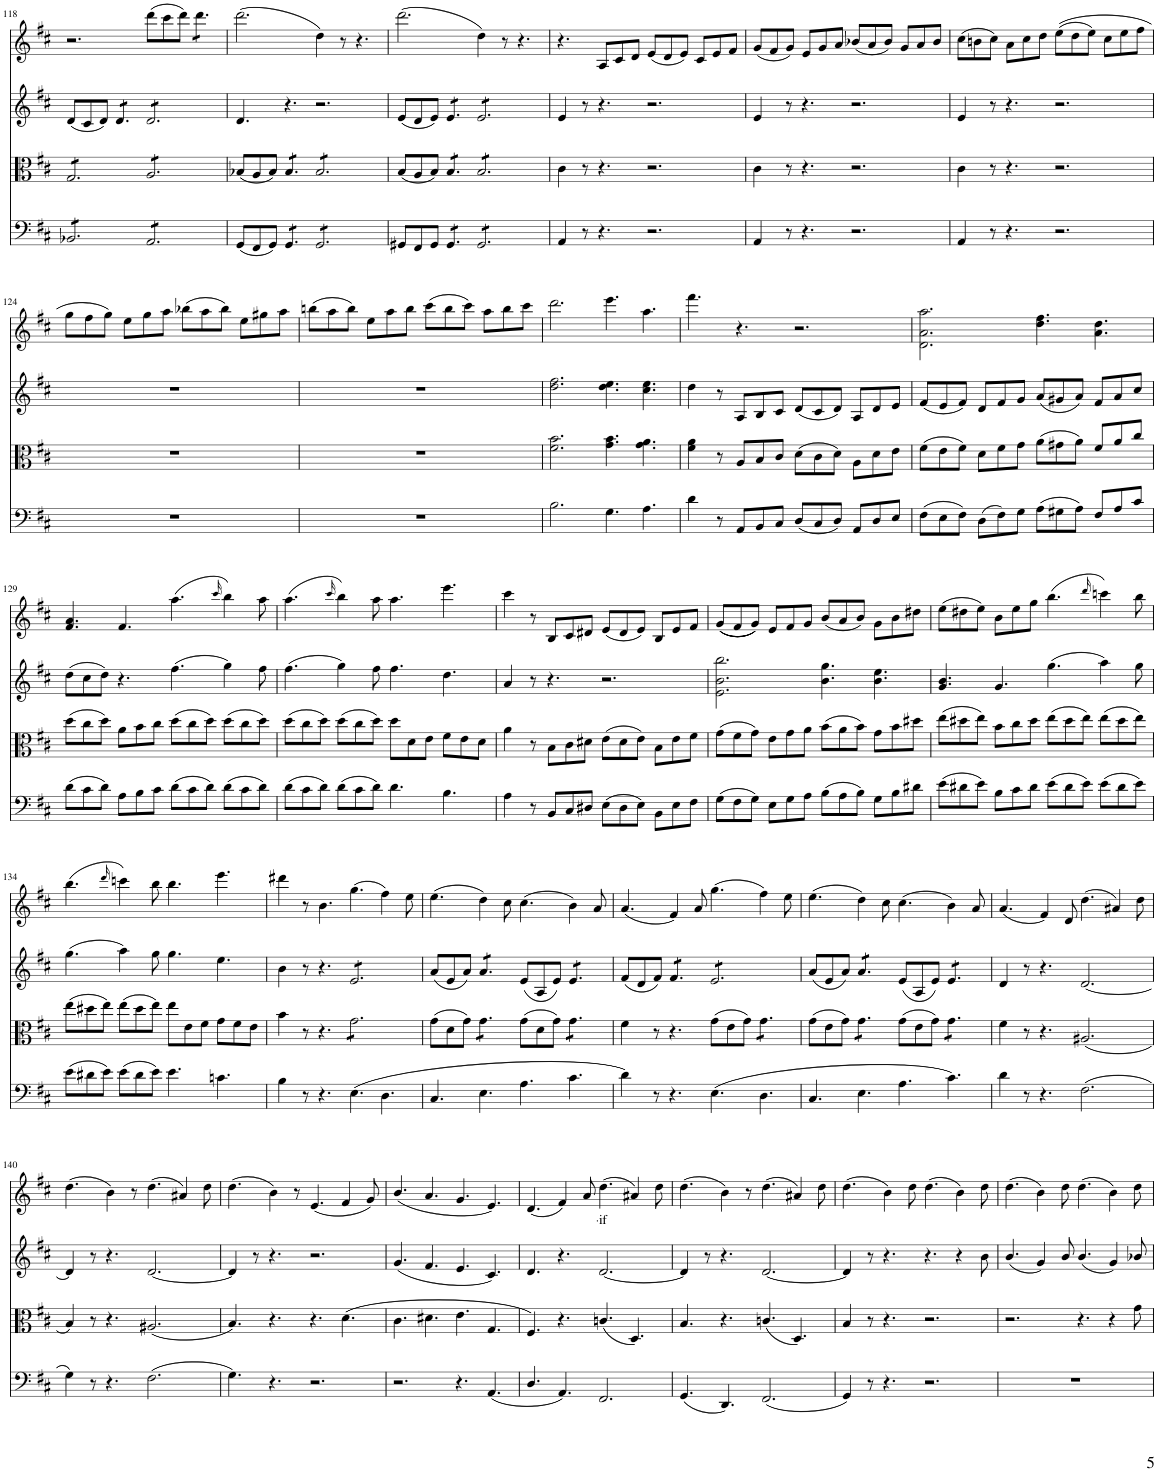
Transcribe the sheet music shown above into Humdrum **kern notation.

**kern	**kern	**kern	**kern	**text
*part4	*part3	*part2	*part1	*part1
*staff4	*staff3	*staff2	*staff1	*staff1
*I"Piano	*I"Piano	*I"Piano	*I"Piano	*
*I'Pno	*I'Pno	*I'Pno	*I'Pno	*
!!LO:PB:g=z
*clefF4	*clefC3	*clefG2	*clefG2	*
*k[f#c#]	*k[f#c#]	*k[f#c#]	*k[f#c#]	*
*M12/8	*M12/8	*M12/8	*M12/8	*
=118	=118	=118	=118	=118
*tremolo	*	*	*	*
*	*tremolo	*	*	*
8BB-X/L	8G/L	(8d/L	2.r	.
8BB-X/	8G/	8c#/	.	.
8BB-X/	8G/	8d/J)	.	.
*	*	*tremolo	*	*
8BB-X/	8G/	8d/L	.	.
8BB-X/	8G/	8d/	.	.
8BB-X/J	8G/J	8d/J	.	.
8AA/L	8A/L	8d/L	(8ddd\L	.
8AA/	8A/	8d/	8ccc#\	.
8AA/	8A/	8d/	8ddd\J)	.
*	*	*	*tremolo	*
8AA/	8A/	8d/	8ddd\L	.
8AA/	8A/	8d/	8ddd\	.
8AA/J	8A/J	8d/J	8ddd\J	.
*	*	*	*Xtremolo	*
*	*	*Xtremolo	*	*
*	*Xtremolo	*	*	*
*Xtremolo	*	*	*	*
=119	=119	=119	=119	=119
(8GG/L	(8B-X/L	4.d/	(2.ddd\	.
8FF#/	8A/	.	.	.
8GG/J)	8B-/J)	.	.	.
*tremolo	*	*	*	*
*	*tremolo	*	*	*
8GG/L	8B-/L	4.r	.	.
8GG/	8B-/	.	.	.
8GG/J	8B-/J	.	.	.
8GG/L	8B-/L	2.r	4dd\)	.
8GG/	8B-/	.	.	.
8GG/	8B-/	.	8r	.
8GG/	8B-/	.	4.r	.
8GG/	8B-/	.	.	.
8GG/J	8B-/J	.	.	.
*	*Xtremolo	*	*	*
*Xtremolo	*	*	*	*
=120	=120	=120	=120	=120
8GG#X/L	(8B/L	(8e/L	(2.ddd\	.
8FF#/	8A/	8d/	.	.
8GG#/J	8B/J)	8e/J)	.	.
*tremolo	*	*	*	*
*	*tremolo	*	*	*
*	*	*tremolo	*	*
8GG#/L	8B/L	8e/L	.	.
8GG#/	8B/	8e/	.	.
8GG#/J	8B/J	8e/J	.	.
8GG#/L	8B/L	8e/L	4dd\)	.
8GG#/	8B/	8e/	.	.
8GG#/	8B/	8e/	8r	.
8GG#/	8B/	8e/	4.r	.
8GG#/	8B/	8e/	.	.
8GG#/J	8B/J	8e/J	.	.
*	*	*Xtremolo	*	*
*	*Xtremolo	*	*	*
*Xtremolo	*	*	*	*
=121	=121	=121	=121	=121
4AA/	4c#\	4e/	4.r	.
8r	8r	8r	.	.
4.r	4.r	4.r	8A/L	.
.	.	.	8c#/	.
.	.	.	8d/J	.
2.r	2.r	2.r	(8e/L	.
.	.	.	8d/	.
.	.	.	8e/J)	.
.	.	.	8c#/L	.
.	.	.	8e/	.
.	.	.	8f#/J	.
=122	=122	=122	=122	=122
4AA/	4c#\	4e/	(8g/L	.
.	.	.	8f#/	.
8r	8r	8r	8g/J)	.
4.r	4.r	4.r	8e/L	.
.	.	.	8g/	.
.	.	.	8a/J	.
2.r	2.r	2.r	(8b-X/L	.
.	.	.	8a/	.
.	.	.	8b-/J)	.
.	.	.	8g/L	.
.	.	.	8a/	.
.	.	.	8b-/J	.
=123	=123	=123	=123	=123
4AA/	4c#\	4e/	(8cc#\L	.
.	.	.	8bn\	.
8r	8r	8r	8cc#\J)	.
4.r	4.r	4.r	8a\L	.
.	.	.	8cc#\	.
.	.	.	8dd\J	.
2.r	2.r	2.r	((8ee\L	.
.	.	.	8dd\	.
.	.	.	8ee\J)	.
.	.	.	8cc#\L	.
.	.	.	8ee\	.
.	.	.	8ff#\J	.
!!LO:LB:g=z
=124	=124	=124	=124	=124
1.r	1.r	1.r	8gg\L	.
.	.	.	8ff#\	.
.	.	.	8gg\J)	.
.	.	.	8ee\L	.
.	.	.	8gg\	.
.	.	.	8aa\J	.
.	.	.	(8bb-X\L	.
.	.	.	8aa\	.
.	.	.	8bb-\J)	.
.	.	.	8ee\L	.
.	.	.	8gg#X\	.
.	.	.	8aa\J	.
=125	=125	=125	=125	=125
1.r	1.r	1.r	(8bbn\L	.
.	.	.	8aa\	.
.	.	.	8bb\J)	.
.	.	.	8ee\L	.
.	.	.	8aa\	.
.	.	.	8bb\J	.
.	.	.	(8ccc#\L	.
.	.	.	8bb\	.
.	.	.	8ccc#\J)	.
.	.	.	8aa\L	.
.	.	.	8bb\	.
.	.	.	8ccc#\J	.
=126	=126	=126	=126	=126
2.B\	2.f#\ 2.b\	2.dd\ 2.ff#\	2.ddd\	.
4.G\	4.g\ 4.b\	4.dd\ 4.ee\	4.eee\	.
4.A\	4.g\ 4.a\	4.cc#\ 4.ee\	4.aa\	.
=127	=127	=127	=127	=127
4d\	4f#\ 4a\	4dd\	4.fff#\	.
8r	8r	8r	.	.
8AA/L	8A/L	8A/L	4.r	.
8BB/	8B/	8B/	.	.
8C#/J	8c#/J	8c#/J	.	.
(8D/L	(8d\L	(8d/L	2.r	.
8C#/	8c#\	8c#/	.	.
8D/J)	8d\J)	8d/J)	.	.
8AA/L	8A\L	8A/L	.	.
8D/	8d\	8d/	.	.
8E/J	8e\J	8e/J	.	.
=128	=128	=128	=128	=128
(8F#\L	(8f#\L	(8f#/L	2.d\ 2.a\ 2.aa\	.
8E\	8e\	8e/	.	.
8F#\J)	8f#\J)	8f#/J)	.	.
(8D\L	8d\L	8d/L	.	.
8F#\)	8f#\	8f#/	.	.
8G\J	8g\J	8g/J	.	.
(8A\L	(8a\L	(8a/L	4.dd\ 4.ff#\	.
8G#X\	8g#X\	8g#X/	.	.
8A\J)	8a\J)	8a/J)	.	.
8F#/L	8f#/L	8f#/L	4.a\ 4.dd\	.
8A/	8a/	8a/	.	.
8c#/J	8cc#/J	8cc#/J	.	.
!!LO:LB:g=z
=129	=129	=129	=129	=129
(8d\L	(8dd\L	(8dd\L	4.f#/ 4.a/	.
8c#\	8cc#\	8cc#\	.	.
8d\J)	8dd\J)	8dd\J)	.	.
8A\L	8a\L	4.r	4.f#/	.
8B\	8b\	.	.	.
8c#\J	8cc#\J	.	.	.
(8d\L	(8dd\L	(4.ff#\	(4.aa\	.
8c#\	8cc#\	.	.	.
8d\J)	8dd\J)	.	.	.
.	.	.	16qccc#/	.
(8d\L	(8dd\L	4gg\)	4bb\)	.
8c#\	8cc#\	.	.	.
8d\J)	8dd\J)	8ff#\	8aa\	.
=130	=130	=130	=130	=130
(8d\L	(8dd\L	(4.ff#\	(4.aa\	.
8c#\	8cc#\	.	.	.
8d\J)	8dd\J)	.	.	.
.	.	.	16qccc#/	.
(8d\L	(8dd\L	4gg\)	4bb\)	.
8c#\	8cc#\	.	.	.
8d\J)	8dd\J)	8ff#\	8aa\	.
4.d\	8dd\L	4.ff#\	4.aa\	.
.	8d\	.	.	.
.	8e\J	.	.	.
4.B\	8f#\L	4.dd\	4.eee\	.
.	8e\	.	.	.
.	8d\J	.	.	.
=131	=131	=131	=131	=131
4A\	4a\	4a/	4ccc#\	.
8r	8r	8r	8r	.
8BB/L	8B\L	4.r	8B/L	.
8C#/	8c#\	.	8c#/	.
8D#X/J	8d#X\J	.	8d#X/J	.
(8E\L	(8e\L	2.r	(8e/L	.
8D#\	8d#\	.	8d#/	.
8E\J)	8e\J)	.	8e/J)	.
8BB\L	8B\L	.	8B/L	.
8E\	8e\	.	8e/	.
8F#\J	8f#\J	.	8f#/J	.
=132	=132	=132	=132	=132
(8G\L	(8g\L	2.e\ 2.b\ 2.bb\	(((8g/L	.
8F#\	8f#\	.	8f#/	.
8G\J)	8g\J)	.	8g/J)))	.
8E\L	8e\L	.	8e/L	.
8G\	8g\	.	8f#/	.
8A\J	8a\J	.	8g/J	.
(8B\L	(8b\L	4.b\ 4.gg\	(8b/L	.
8A\	8a\	.	8a/	.
8B\J)	8b\J)	.	8b/J)	.
8G\L	8g\L	4.b\ 4.ee\	8g\L	.
8B\	8b\	.	8b\	.
8d#X\J	8dd#X\J	.	8dd#X\J	.
=133	=133	=133	=133	=133
(8e\L	(8ee\L	4.g/ 4.b/	(8ee\L	.
8d#X\	8dd#X\	.	8dd#X\	.
8e\J)	8ee\J)	.	8ee\J)	.
8B\L	8b\L	4.g/	8b\L	.
8c#\	8cc#\	.	8ee\	.
8d#\J	8dd#\J	.	8gg\J	.
(8e\L	(8ee\L	(4.gg\	(4.bb\	.
8d#\	8dd#\	.	.	.
8e\J)	8ee\J)	.	.	.
.	.	.	16qddd/	.
(8e\L	(8ee\L	4aa\)	4cccn\)	.
8d#\	8dd#\	.	.	.
8e\J)	8ee\J)	8gg\	8bb\	.
!!LO:LB:g=z
=134	=134	=134	=134	=134
(8e\L	(8ee\L	(4.gg\	(4.bb\	.
8d#X\	8dd#X\	.	.	.
8e\J)	8ee\J)	.	.	.
.	.	.	16qddd/	.
(8e\L	(8ee\L	4aa\)	4cccn\)	.
8d#\	8dd#\	.	.	.
8e\J)	8ee\J)	8gg\	8bb\	.
4.e\	8ee\L	4.gg\	4.bb\	.
.	8e\	.	.	.
.	8f#\J	.	.	.
4.cn\	8g\L	4.ee\	4.eee\	.
.	8f#\	.	.	.
.	8e\J	.	.	.
=135	=135	=135	=135	=135
4B\	4b\	4b\	4ddd#X\	.
8r	8r	8r	8r	.
4.r	4.r	4.r	4.b\	.
*	*tremolo	*	*	*
*	*	*tremolo	*	*
(4.E\	8g\L	8e/L	(4.gg\	.
.	8g\	8e/	.	.
.	8g\	8e/	.	.
4.D\	8g\	8e/	4ff#\)	.
.	8g\	8e/	.	.
.	8g\J	8e/J	8ee\	.
*	*	*Xtremolo	*	*
*	*Xtremolo	*	*	*
=136	=136	=136	=136	=136
4.C#/	(8g\L	(8a/L	(4.ee\	.
.	8d\	8e/	.	.
.	8g\J)	8a/J)	.	.
*	*tremolo	*	*	*
*	*	*tremolo	*	*
4.E\	8g\L	8a/L	4dd\)	.
.	8g\	8a/	.	.
.	8g\J	8a/J	8cc#\	.
*	*	*Xtremolo	*	*
*	*Xtremolo	*	*	*
4.A\	(8g\L	(8e/L	(4.cc#\	.
.	8d\	8A/	.	.
.	8g\J)	8e/J)	.	.
*	*tremolo	*	*	*
*	*	*tremolo	*	*
4.c#\	8g\L	8e/L	4b\)	.
.	8g\	8e/	.	.
.	8g\J	8e/J	8a/	.
*	*	*Xtremolo	*	*
*	*Xtremolo	*	*	*
=137	=137	=137	=137	=137
4d\)	4f#\	(8f#/L	(4.a/	.
.	.	8d/	.	.
8r	8r	8f#/J)	.	.
*	*	*tremolo	*	*
4.r	4.r	8f#/L	4f#/)	.
.	.	8f#/	.	.
.	.	8f#/J	8a/	.
(4.E\	(8g\L	8e/L	(4.gg\	.
.	8e\	8e/	.	.
.	8g\J)	8e/	.	.
*	*tremolo	*	*	*
4.D\	8g\L	8e/	4ff#\)	.
.	8g\	8e/	.	.
.	8g\J	8e/J	8ee\	.
*	*	*Xtremolo	*	*
*	*Xtremolo	*	*	*
=138	=138	=138	=138	=138
4.C#/	(8g\L	(8a/L	(4.ee\	.
.	8e\	8e/	.	.
.	8g\J)	8a/J)	.	.
*	*tremolo	*	*	*
*	*	*tremolo	*	*
4.E\	8g\L	8a/L	4dd\)	.
.	8g\	8a/	.	.
.	8g\J	8a/J	8cc#\	.
*	*	*Xtremolo	*	*
*	*Xtremolo	*	*	*
4.A\	(8g\L	(8e/L	(4.cc#\	.
.	8e\	8A/	.	.
.	8g\J)	8e/J)	.	.
*	*tremolo	*	*	*
*	*	*tremolo	*	*
4.c#\)	8g\L	8e/L	4b\)	.
.	8g\	8e/	.	.
.	8g\J	8e/J	8a/	.
*	*	*Xtremolo	*	*
*	*Xtremolo	*	*	*
=139	=139	=139	=139	=139
4d\	4f#\	4d/	(4.a/	.
8r	8r	8r	.	.
4.r	4.r	4.r	4f#/)	.
.	.	.	8d/	.
(2.F#\	(2.A#X/	[2.d/	(4.dd\	.
.	.	.	4a#X/)	.
.	.	.	8dd\	.
!!LO:LB:g=z
=140	=140	=140	=140	=140
4G\)	4B/)	4d/]	(4.dd\	.
8r	8r	8r	.	.
4.r	4.r	4.r	4b\)	.
.	.	.	8r	.
(2.F#\	(2.A#X/	[2.d/	(4.dd\	.
.	.	.	4a#X/)	.
.	.	.	8dd\	.
=141	=141	=141	=141	=141
4.G\)	4.B/)	4d/]	(4.dd\	.
.	.	8r	.	.
4.r	4.r	4.r	4b\)	.
.	.	.	8r	.
2.r	4.r	2.r	(4.e/	.
.	(4.d\	.	4f#/	.
.	.	.	8g/)	.
=142	=142	=142	=142	=142
2.r	4.c#\	(4.g/	(4.b/	.
.	4.d#X\	4.f#/	4.a/	.
4.r	4.e\	4.e/	4.g/	.
(4.AA/	4.G/	4.c#/)	4.e/)	.
=143	=143	=143	=143	=143
4.D/	4.F#/)	4.d/	(4.d/	.
4.AA/)	4.r	4.r	4f#/)	.
.	.	.	8a/	.
!	!	!	!	!LO:LY:b
2.FF#/	(4.cn/	[2.d/	(4.dd\	·if
.	4.D/)	.	4a#X/)	.
.	.	.	8dd\	.
=144	=144	=144	=144	=144
(4.GG/	4.B/	4d/]	(4.dd\	.
.	.	8r	.	.
4.DD/)	4.r	4.r	4b\)	.
.	.	.	8r	.
(2.FF#/	(4.cn/	[2.d/	(4.dd\	.
.	4.D/)	.	4a#X/)	.
.	.	.	8dd\	.
=145	=145	=145	=145	=145
4GG/)	4B/	4d/]	(4.dd\	.
8r	8r	8r	.	.
4.r	4.r	4.r	4b\)	.
.	.	.	8dd\	.
2.r	2.r	4.r	(4.dd\	.
.	.	4r	4b\)	.
.	.	8b\	8dd\	.
=146	=146	=146	=146	=146
1.r	2.r	(4.b/	(4.dd\	.
.	.	4g/)	4b\)	.
.	.	8b/	8dd\	.
.	4.r	(4.b/	(4.dd\	.
.	4r	4g/)	4b\)	.
.	8g\	8b-X/	8dd\	.
=	=	=	=	=
*-	*-	*-	*-	*-
